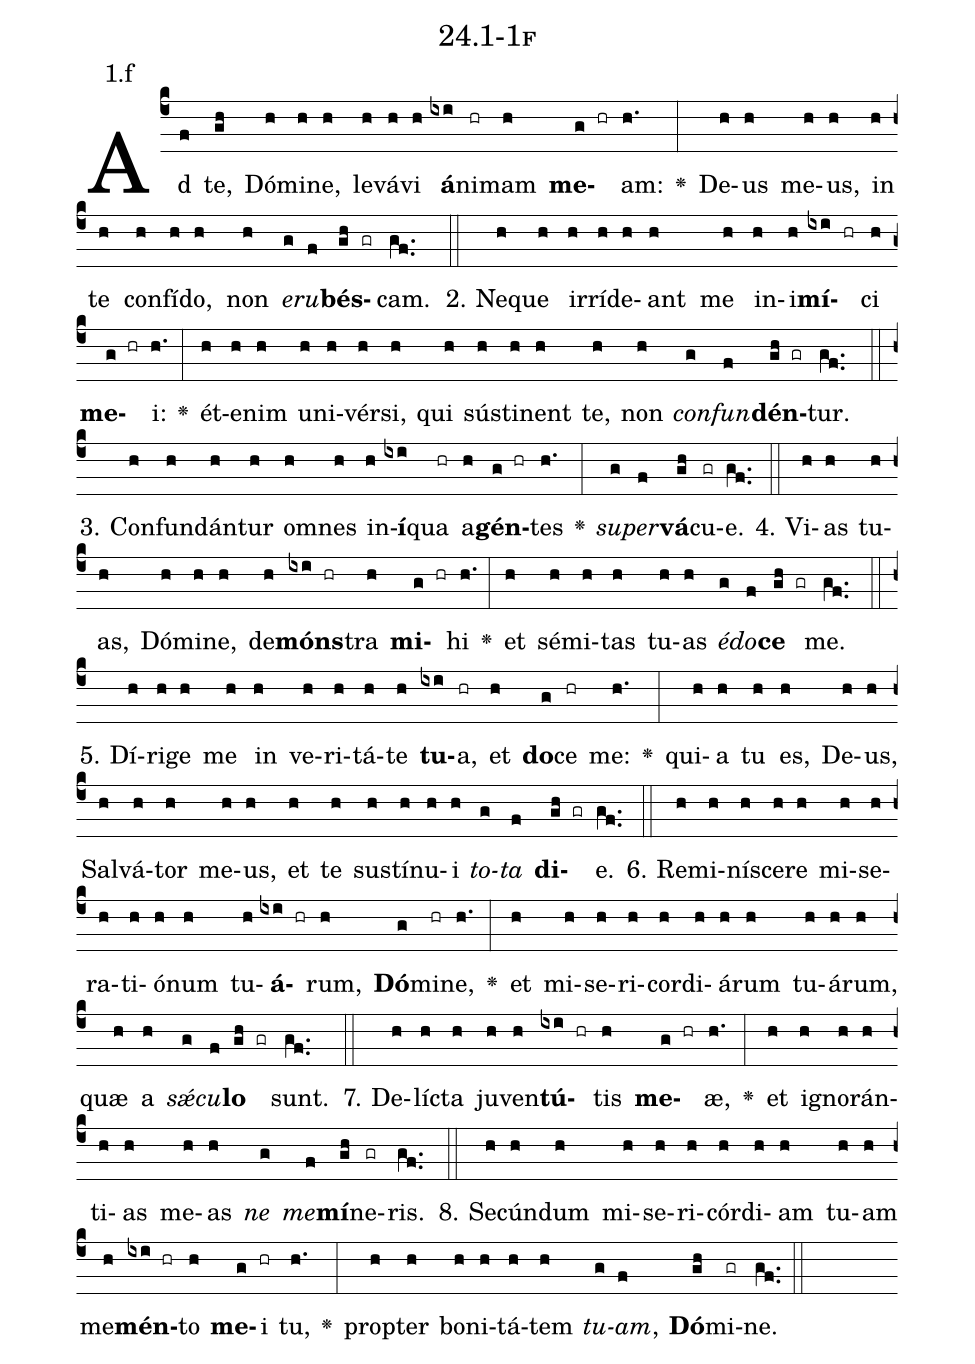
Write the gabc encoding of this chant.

name: 24.1-1f;
annotation: 1.f;
%%
(c4)Ad(f) te,(gh) Dó(h)mi(h)ne,(h) le(h)vá(h)vi(h) <b>á</b>(ixi)ni(hr)mam(h) <b>me</b>(g hr)am:(h.) <v>\greheightstar</v>(:) De(h)us(h) me(h)us,(h) in(h) te(h) con(h)fí(h)do,(h) non(h) <i>e</i>(g)<i>ru</i>(f)<b>bés</b>(gh gr)cam.(gf..) (::)
2. Ne(h)que(h) ir(h)rí(h)de(h)ant(h) me(h) in(h)i(h)<b>mí</b>(ixi hr)ci(h) <b>me</b>(g hr)i:(h.) <v>\greheightstar</v>(:) ét(h)e(h)nim(h) u(h)ni(h)vér(h)si,(h) qui(h) sús(h)ti(h)nent(h) te,(h) non(h) <i>con</i>(g)<i>fun</i>(f)<b>dén</b>(gh gr)tur.(gf..) (::)
3. Con(h)fun(h)dán(h)tur(h) om(h)nes(h) in(h)<b>í</b>(ixi)qua(hr) a(h)<b>gén</b>(g hr)tes(h.) <v>\greheightstar</v>(:) <i>su</i>(g)<i>per</i>(f)<b>vá</b>(gh)cu(gr)e.(gf..) (::)
4. Vi(h)as(h) tu(h)as,(h) Dó(h)mi(h)ne,(h) de(h)<b>móns</b>(ixi hr)tra(h) <b>mi</b>(g hr)hi(h.) <v>\greheightstar</v>(:) et(h) sé(h)mi(h)tas(h) tu(h)as(h) <i>é</i>(g)<i>do</i>(f)<b>ce</b>(gh gr) me.(gf..) (::)
5. Dí(h)ri(h)ge(h) me(h) in(h) ve(h)ri(h)tá(h)te(h) <b>tu</b>(ixi)a,(hr) et(h) <b>do</b>(g)ce(hr) me:(h.) <v>\greheightstar</v>(:) qui(h)a(h) tu(h) es,(h) De(h)us,(h) Sal(h)vá(h)tor(h) me(h)us,(h) et(h) te(h) sus(h)tí(h)nu(h)i(h) <i>to</i>(g)<i>ta</i>(f) <b>di</b>(gh gr)e.(gf..) (::)
6. Re(h)mi(h)ní(h)sce(h)re(h) mi(h)se(h)ra(h)ti(h)ó(h)num(h) tu(h)<b>á</b>(ixi hr)rum,(h) <b>Dó</b>(g)mi(hr)ne,(h.) <v>\greheightstar</v>(:) et(h) mi(h)se(h)ri(h)cor(h)di(h)á(h)rum(h) tu(h)á(h)rum,(h) quæ(h) a(h) <i>sǽ</i>(g)<i>cu</i>(f)<b>lo</b>(gh gr) sunt.(gf..) (::)
7. De(h)líc(h)ta(h) ju(h)ven(h)<b>tú</b>(ixi hr)tis(h) <b>me</b>(g hr)æ,(h.) <v>\greheightstar</v>(:) et(h) i(h)gno(h)rán(h)ti(h)as(h) me(h)as(h) <i>ne</i>(g) <i>me</i>(f)<b>mí</b>(gh)ne(gr)ris.(gf..) (::)
8. Se(h)cún(h)dum(h) mi(h)se(h)ri(h)cór(h)di(h)am(h) tu(h)am(h) me(h)<b>mén</b>(ixi hr)to(h) <b>me</b>(g)i(hr) tu,(h.) <v>\greheightstar</v>(:) prop(h)ter(h) bo(h)ni(h)tá(h)tem(h) <i>tu</i>(g)<i>am</i>,(f) <b>Dó</b>(gh)mi(gr)ne.(gf..) (::)
